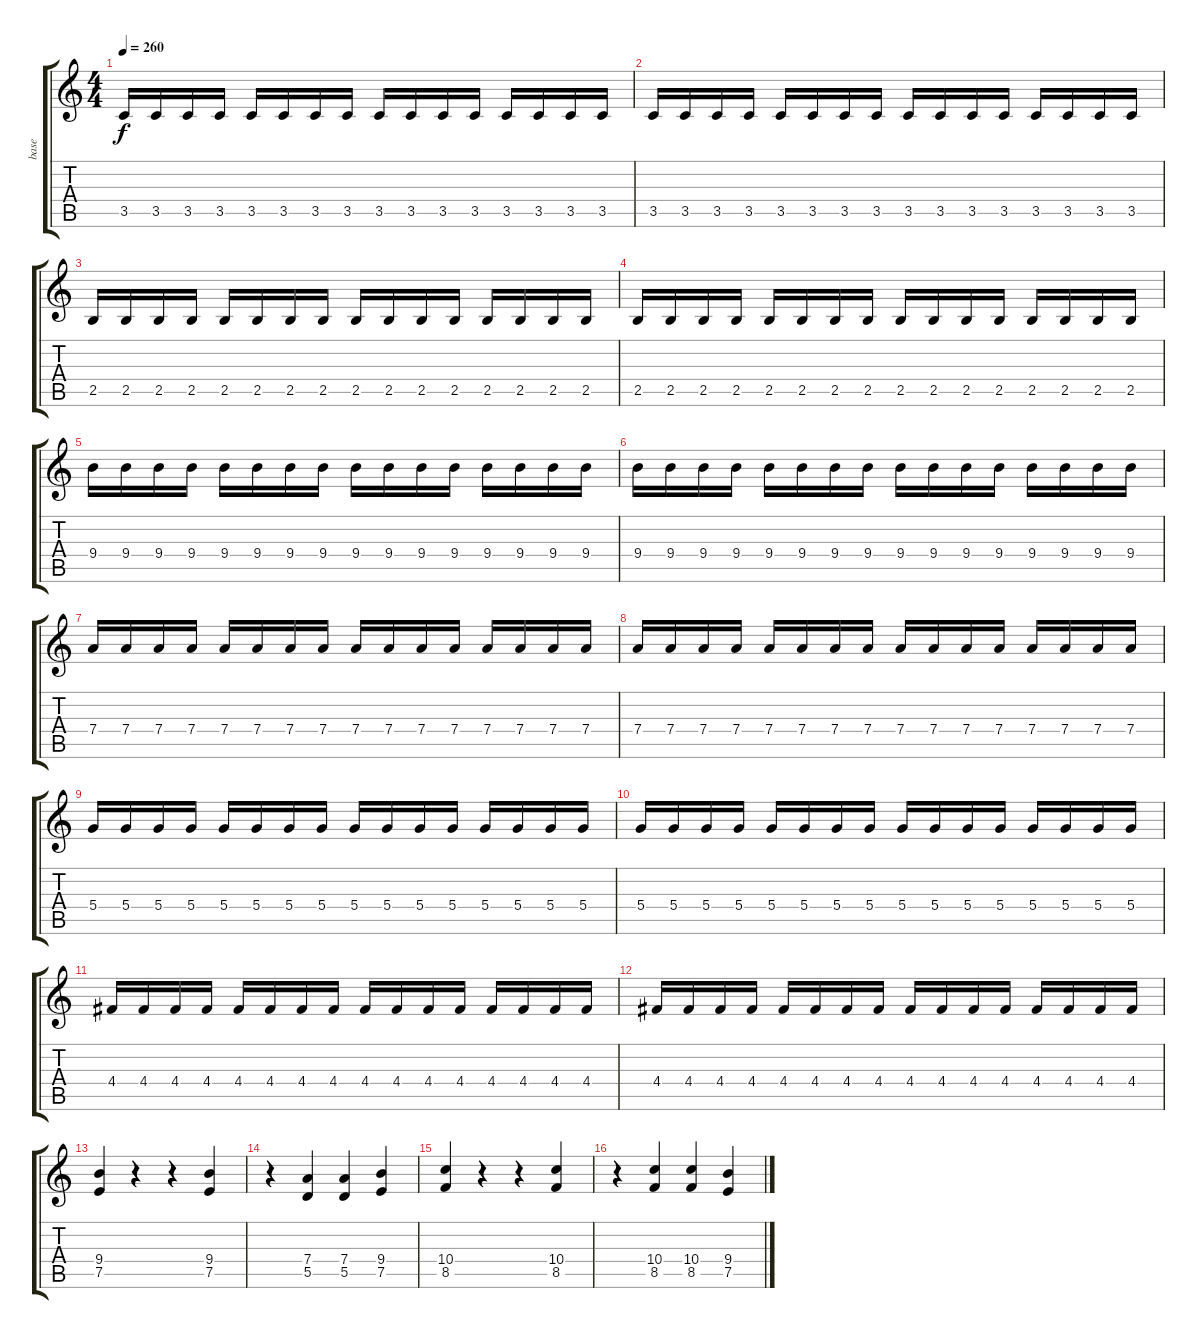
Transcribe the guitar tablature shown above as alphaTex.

\track ("base" "base") {instrument distortionguitar}
\staff {score tabs}
\tuning (E4 B3 G3 D3 A2 E2) {hide}
\ts (4 4)
\tempo 260
\clef g2
\ks c
3.5.16{dy f} 3.5.16 3.5.16 3.5.16 3.5.16 3.5.16 3.5.16 3.5.16 3.5.16 3.5.16 3.5.16 3.5.16 3.5.16 3.5.16 3.5.16 3.5.16 |
3.5.16 3.5.16 3.5.16 3.5.16 3.5.16 3.5.16 3.5.16 3.5.16 3.5.16 3.5.16 3.5.16 3.5.16 3.5.16 3.5.16 3.5.16 3.5.16 |
2.5.16 2.5.16 2.5.16 2.5.16 2.5.16 2.5.16 2.5.16 2.5.16 2.5.16 2.5.16 2.5.16 2.5.16 2.5.16 2.5.16 2.5.16 2.5.16 |
2.5.16 2.5.16 2.5.16 2.5.16 2.5.16 2.5.16 2.5.16 2.5.16 2.5.16 2.5.16 2.5.16 2.5.16 2.5.16 2.5.16 2.5.16 2.5.16 |
9.4.16 9.4.16 9.4.16 9.4.16 9.4.16 9.4.16 9.4.16 9.4.16 9.4.16 9.4.16 9.4.16 9.4.16 9.4.16 9.4.16 9.4.16 9.4.16 |
9.4.16 9.4.16 9.4.16 9.4.16 9.4.16 9.4.16 9.4.16 9.4.16 9.4.16 9.4.16 9.4.16 9.4.16 9.4.16 9.4.16 9.4.16 9.4.16 |
7.4.16 7.4.16 7.4.16 7.4.16 7.4.16 7.4.16 7.4.16 7.4.16 7.4.16 7.4.16 7.4.16 7.4.16 7.4.16 7.4.16 7.4.16 7.4.16 |
7.4.16 7.4.16 7.4.16 7.4.16 7.4.16 7.4.16 7.4.16 7.4.16 7.4.16 7.4.16 7.4.16 7.4.16 7.4.16 7.4.16 7.4.16 7.4.16 |
5.4.16 5.4.16 5.4.16 5.4.16 5.4.16 5.4.16 5.4.16 5.4.16 5.4.16 5.4.16 5.4.16 5.4.16 5.4.16 5.4.16 5.4.16 5.4.16 |
5.4.16 5.4.16 5.4.16 5.4.16 5.4.16 5.4.16 5.4.16 5.4.16 5.4.16 5.4.16 5.4.16 5.4.16 5.4.16 5.4.16 5.4.16 5.4.16 |
4.4.16 4.4.16 4.4.16 4.4.16 4.4.16 4.4.16 4.4.16 4.4.16 4.4.16 4.4.16 4.4.16 4.4.16 4.4.16 4.4.16 4.4.16 4.4.16 |
4.4.16 4.4.16 4.4.16 4.4.16 4.4.16 4.4.16 4.4.16 4.4.16 4.4.16 4.4.16 4.4.16 4.4.16 4.4.16 4.4.16 4.4.16 4.4.16 |
(9.4 7.5).4 r.4 r.4 (9.4 7.5).4 |
r.4 (7.4 5.5).4 (7.4 5.5).4 (9.4 7.5).4 |
(10.4 8.5).4 r.4 r.4 (10.4 8.5).4 |
r.4 (10.4 8.5).4 (10.4 8.5).4 (9.4 7.5).4
